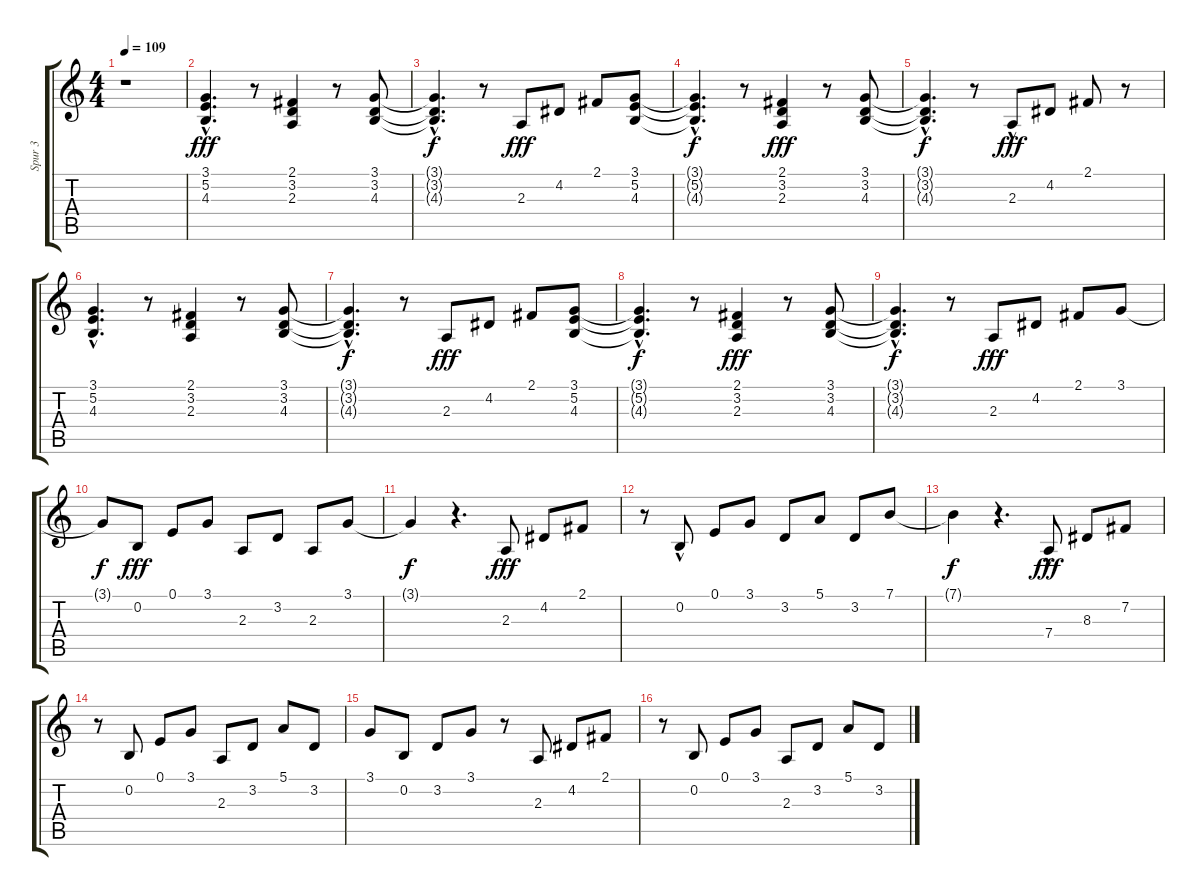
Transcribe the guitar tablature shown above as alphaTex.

\track ("Spur 3" "Spur 3") {instrument acousticgrandpiano}
\staff {score tabs}
\tuning (E4 B3 G3 D3 A2 E2) {hide}
\ts (4 4)
\tempo 109
\clef g2
\ks c
r.1{dy fff} |
(3.1{hac} 5.2{hac} 4.3{hac}).4{d} r.8 (2.1 3.2 2.3).4 r.8 (3.1 3.2 4.3).8 |
(3.1{t} 3.2{t} 4.3{hac t}).4{d dy f} r.8 2.3.8{dy fff} 4.2.8 2.1.8 (3.1 5.2 4.3).8 |
(3.1{hac t} 5.2{hac t} 4.3{hac t}).4{d dy f} r.8 (2.1 3.2 2.3).4{dy fff} r.8 (3.1 3.2 4.3).8 |
(3.1{hac t} 3.2{hac t} 4.3{hac t}).4{d dy f} r.8 2.3{hac}.8{dy fff} 4.2.8 2.1.8 r.8 |
(3.1{hac} 5.2{hac} 4.3{hac}).4{d} r.8 (2.1 3.2 2.3).4 r.8 (3.1 3.2 4.3).8 |
(3.1{t} 3.2{t} 4.3{hac t}).4{d dy f} r.8 2.3.8{dy fff} 4.2.8 2.1.8 (3.1 5.2 4.3).8 |
(3.1{t} 5.2{hac t} 4.3{hac t}).4{d dy f} r.8 (2.1 3.2 2.3).4{dy fff} r.8 (3.1 3.2 4.3).8 |
(3.1{t} 3.2{hac t} 4.3{hac t}).4{d dy f} r.8 2.3.8{dy fff} 4.2.8 2.1.8 3.1.8 |
3.1{t}.8{dy f} 0.2.8{dy fff} 0.1.8 3.1.8 2.3.8 3.2.8 2.3.8 3.1.8 |
3.1{t}.4{dy f} r.4{d} 2.3.8{dy fff} 4.2.8 2.1.8 |
r.8 0.2{hac}.8 0.1.8 3.1.8 3.2.8 5.1.8 3.2.8 7.1.8 |
7.1{t}.4{dy f} r.4{d} 7.4{hac}.8{dy fff} 8.3.8 7.2.8 |
r.8 0.2.8 0.1.8 3.1.8 2.3.8 3.2.8 5.1.8 3.2.8 |
3.1.8 0.2.8 3.2.8 3.1.8 r.8 2.3.8 4.2.8 2.1.8 |
r.8 0.2.8 0.1.8 3.1.8 2.3.8 3.2.8 5.1.8 3.2.8
